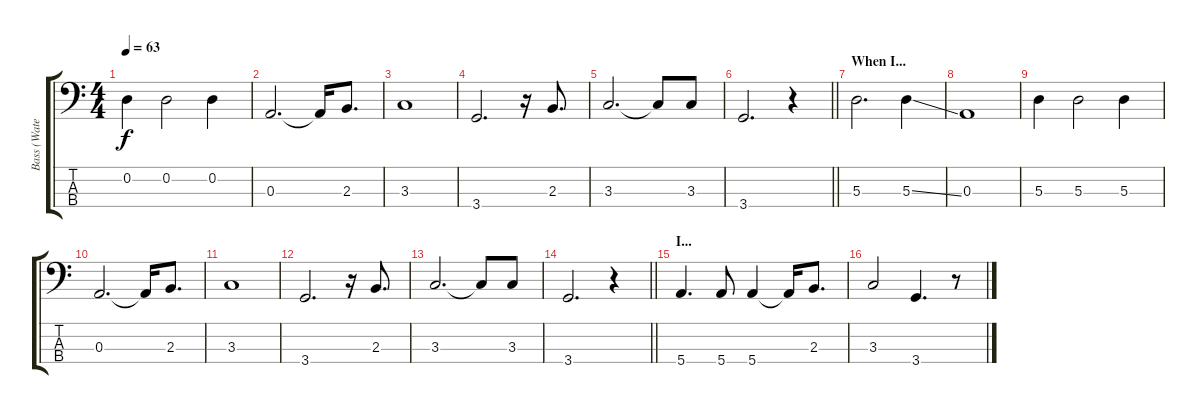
\track ("Bass (Waters)" "Bass (Wate") {instrument electricbassfinger}
\staff {score tabs}
\tuning (G2 D2 A1 E1) {hide}
\ts (4 4)
\tempo 63
\clef f4
\ks c
0.2.4{dy f} 0.2.2 0.2.4 |
0.3.2{d} 0.3{t}.16 2.3.8{d} |
3.3.1 |
3.4.2{d} r.16 2.3.8{d} |
3.3.2{d} 3.3{t}.8 3.3.8 |
\barLineRight lightlight
3.4.2{d} r.4 |
\section ("" "When I...")
5.3.2{d} 5.3{ss}.4 |
0.3.1 |
5.3.4 5.3.2 5.3.4 |
0.3.2{d} 0.3{t}.16 2.3.8{d} |
3.3.1 |
3.4.2{d} r.16 2.3.8{d} |
3.3.2{d} 3.3{t}.8 3.3.8 |
\barLineRight lightlight
3.4.2{d} r.4 |
\section ("" "I...")
5.4.4{d} 5.4.8 5.4.4 5.4{t}.16 2.3.8{d} |
3.3.2 3.4.4{d} r.8
